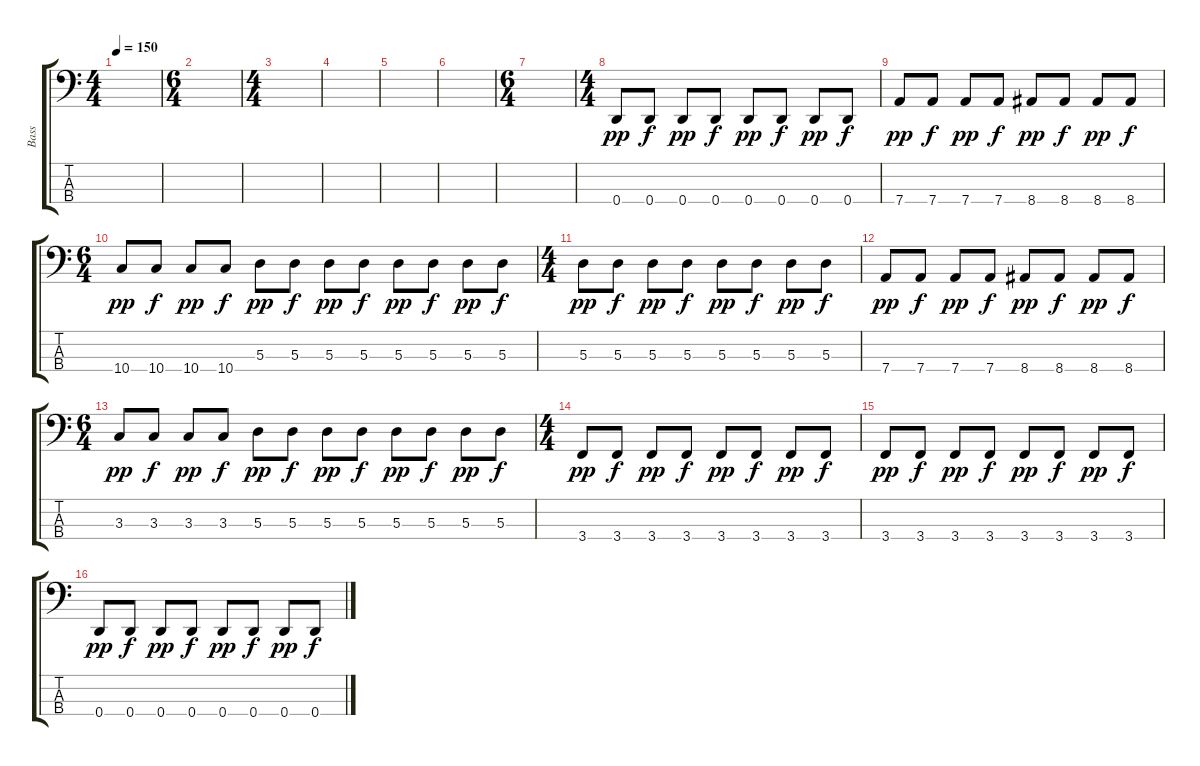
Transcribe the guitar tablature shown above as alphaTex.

\track ("Bass" "Bass") {instrument electricbasspick}
\staff {score tabs}
\tuning (G2 D2 A1 D1) {hide}
\ts (4 4)
\tempo 150
\clef f4
\ks c
|
\ts (6 4)
|
\ts (4 4)
|
|
|
|
\ts (6 4)
|
\ts (4 4)
0.4.8{dy pp} 0.4.8{dy f} 0.4.8{dy pp} 0.4.8{dy f} 0.4.8{dy pp} 0.4.8{dy f} 0.4.8{dy pp} 0.4.8{dy f} |
7.4.8{dy pp} 7.4.8{dy f} 7.4.8{dy pp} 7.4.8{dy f} 8.4.8{dy pp} 8.4.8{dy f} 8.4.8{dy pp} 8.4.8{dy f} |
\ts (6 4)
10.4.8{dy pp} 10.4.8{dy f} 10.4.8{dy pp} 10.4.8{dy f} 5.3.8{dy pp} 5.3.8{dy f} 5.3.8{dy pp} 5.3.8{dy f} 5.3.8{dy pp} 5.3.8{dy f} 5.3.8{dy pp} 5.3.8{dy f} |
\ts (4 4)
5.3.8{dy pp} 5.3.8{dy f} 5.3.8{dy pp} 5.3.8{dy f} 5.3.8{dy pp} 5.3.8{dy f} 5.3.8{dy pp} 5.3.8{dy f} |
7.4.8{dy pp} 7.4.8{dy f} 7.4.8{dy pp} 7.4.8{dy f} 8.4.8{dy pp} 8.4.8{dy f} 8.4.8{dy pp} 8.4.8{dy f} |
\ts (6 4)
3.3.8{dy pp} 3.3.8{dy f} 3.3.8{dy pp} 3.3.8{dy f} 5.3.8{dy pp} 5.3.8{dy f} 5.3.8{dy pp} 5.3.8{dy f} 5.3.8{dy pp} 5.3.8{dy f} 5.3.8{dy pp} 5.3.8{dy f} |
\ts (4 4)
3.4.8{dy pp} 3.4.8{dy f} 3.4.8{dy pp} 3.4.8{dy f} 3.4.8{dy pp} 3.4.8{dy f} 3.4.8{dy pp} 3.4.8{dy f} |
3.4.8{dy pp} 3.4.8{dy f} 3.4.8{dy pp} 3.4.8{dy f} 3.4.8{dy pp} 3.4.8{dy f} 3.4.8{dy pp} 3.4.8{dy f} |
0.4.8{dy pp} 0.4.8{dy f} 0.4.8{dy pp} 0.4.8{dy f} 0.4.8{dy pp} 0.4.8{dy f} 0.4.8{dy pp} 0.4.8{dy f}
